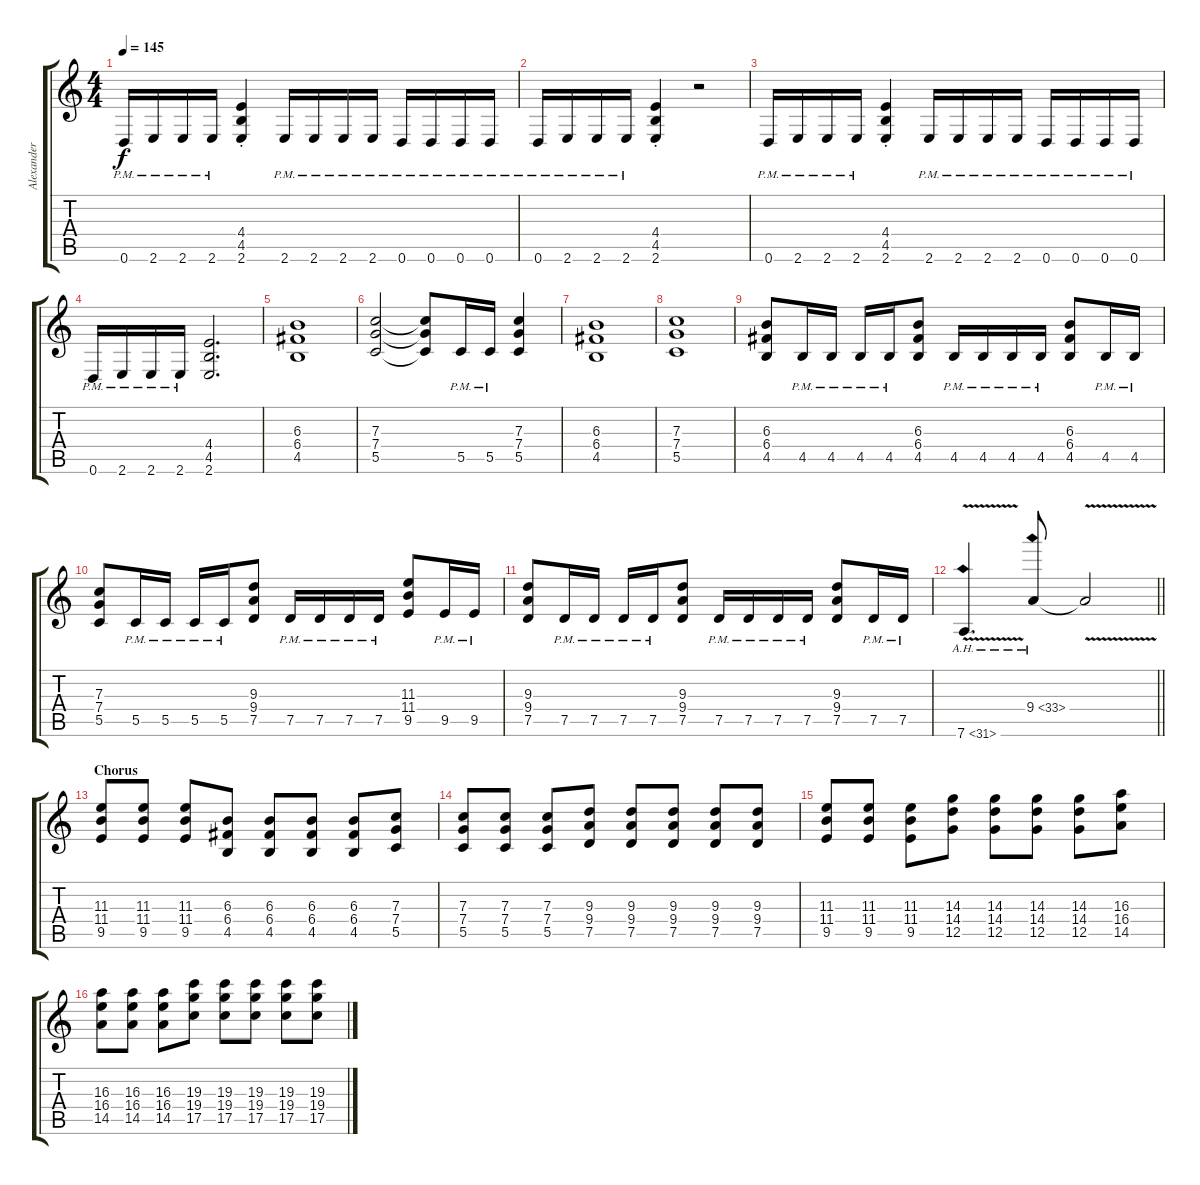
\track ("Alexander (Rythm Guitar)" "Alexander ") {instrument overdrivenguitar}
\staff {score tabs}
\tuning (D4 A3 F3 C3 G2 D2) {hide}
\ts (4 4)
\tempo 145
\clef g2
\ks c
0.6{pm}.16{dy f} 2.6{pm}.16 2.6{pm}.16 2.6{pm}.16 (4.4{st} 4.5{st} 2.6{st}).4 2.6{pm}.16 2.6{pm}.16 2.6{pm}.16 2.6{pm}.16 0.6{pm}.16 0.6{pm}.16 0.6{pm}.16 0.6{pm}.16 |
0.6{pm}.16 2.6{pm}.16 2.6{pm}.16 2.6{pm}.16 (4.4{st} 4.5{st} 2.6{st}).4 r.2 |
0.6{pm}.16 2.6{pm}.16 2.6{pm}.16 2.6{pm}.16 (4.4{st} 4.5{st} 2.6{st}).4 2.6{pm}.16 2.6{pm}.16 2.6{pm}.16 2.6{pm}.16 0.6{pm}.16 0.6{pm}.16 0.6{pm}.16 0.6{pm}.16 |
0.6{pm}.16 2.6{pm}.16 2.6{pm}.16 2.6{pm}.16 (4.4 4.5 2.6).2{d} |
(6.3 6.4 4.5).1{volume 10} |
(7.3 7.4 5.5).2 (7.3{t} 7.4{t} 5.5{t}).8 5.5{pm}.16 5.5{pm}.16 (7.3 7.4 5.5).4 |
(6.3 6.4 4.5).1 |
(7.3 7.4 5.5).1 |
(6.3 6.4 4.5).8{volume 11} 4.5{pm}.16 4.5{pm}.16 4.5{pm}.16 4.5{pm}.16 (6.3 6.4 4.5).8 4.5{pm}.16 4.5{pm}.16 4.5{pm}.16 4.5{pm}.16 (6.3 6.4 4.5).8 4.5{pm}.16 4.5{pm}.16 |
(7.3 7.4 5.5).8 5.5{pm}.16 5.5{pm}.16 5.5{pm}.16 5.5{pm}.16 (9.3 9.4 7.5).8 7.5{pm}.16 7.5{pm}.16 7.5{pm}.16 7.5{pm}.16 (11.3 11.4 9.5).8 9.5{pm}.16 9.5{pm}.16 |
(9.3 9.4 7.5).8 7.5{pm}.16 7.5{pm}.16 7.5{pm}.16 7.5{pm}.16 (9.3 9.4 7.5).8 7.5{pm}.16 7.5{pm}.16 7.5{pm}.16 7.5{pm}.16 (9.3 9.4 7.5).8 7.5{pm}.16 7.5{pm}.16 |
\barLineRight lightlight
7.6{ah 24 v}.4{d} 9.4{ah 24}.8 9.4{v t}.2 |
\section ("" "Chorus")
(11.3 11.4 9.5).8{volume 11 balance 14 instrument overdrivenguitar} (11.3 11.4 9.5).8 (11.3 11.4 9.5).8 (6.3 6.4 4.5).8 (6.3 6.4 4.5).8 (6.3 6.4 4.5).8 (6.3 6.4 4.5).8 (7.3 7.4 5.5).8 |
(7.3 7.4 5.5).8 (7.3 7.4 5.5).8 (7.3 7.4 5.5).8 (9.3 9.4 7.5).8 (9.3 9.4 7.5).8 (9.3 9.4 7.5).8 (9.3 9.4 7.5).8 (9.3 9.4 7.5).8 |
(11.3 11.4 9.5).8 (11.3 11.4 9.5).8 (11.3 11.4 9.5).8 (14.3 14.4 12.5).8 (14.3 14.4 12.5).8 (14.3 14.4 12.5).8 (14.3 14.4 12.5).8 (16.3 16.4 14.5).8 |
(16.3 16.4 14.5).8 (16.3 16.4 14.5).8 (16.3 16.4 14.5).8 (19.3 19.4 17.5).8 (19.3 19.4 17.5).8 (19.3 19.4 17.5).8 (19.3 19.4 17.5).8 (19.3 19.4 17.5).8
